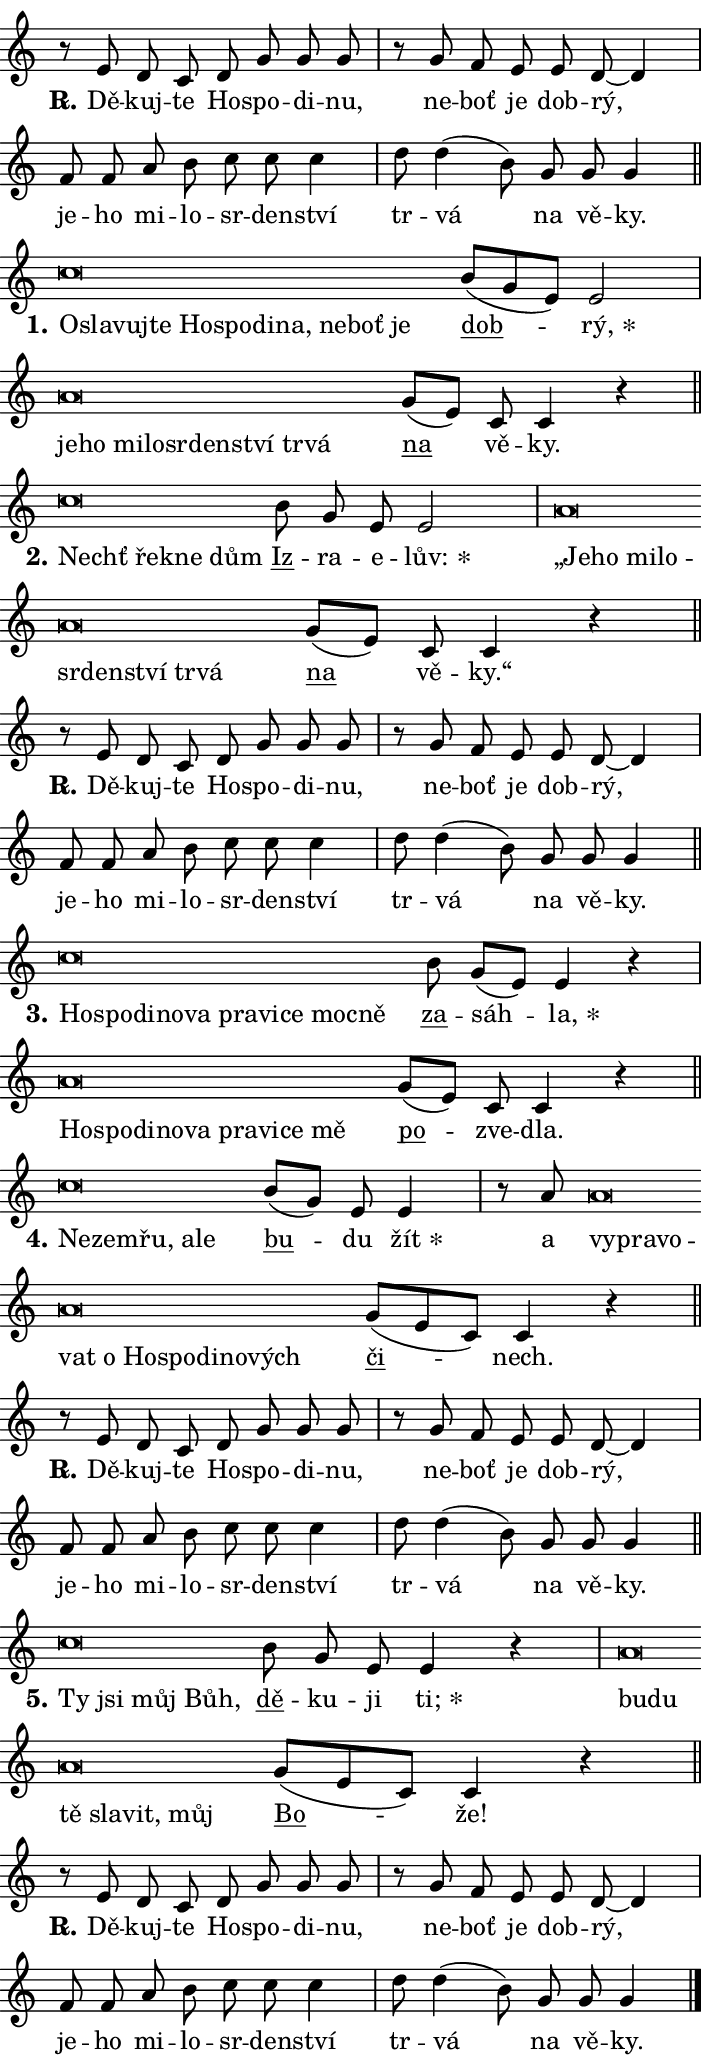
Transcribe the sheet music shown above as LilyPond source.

\version "2.24.0"
\header { tagline = "" }
\paper {
  indent = 0\cm
  top-margin = 0\cm
  right-margin = 0.13\cm % to fit lyric hyphens
  bottom-margin = 0\cm
  left-margin = 0\cm
  paper-width = 12\cm
  page-breaking = #ly:one-page-breaking
  system-system-spacing.basic-distance = #11
  score-system-spacing.basic-distance = #11
  ragged-last = ##f
}


%% Author: Thomas Morley
%% https://lists.gnu.org/archive/html/lilypond-user/2020-05/msg00002.html
#(define (line-position grob)
"Returns position of @var[grob} in current system:
   @code{'start}, if at first time-step
   @code{'end}, if at last time-step
   @code{'middle} otherwise
"
  (let* ((col (ly:item-get-column grob))
         (ln (ly:grob-object col 'left-neighbor))
         (rn (ly:grob-object col 'right-neighbor))
         (col-to-check-left (if (ly:grob? ln) ln col))
         (col-to-check-right (if (ly:grob? rn) rn col))
         (break-dir-left
           (and
             (ly:grob-property col-to-check-left 'non-musical #f)
             (ly:item-break-dir col-to-check-left)))
         (break-dir-right
           (and
             (ly:grob-property col-to-check-right 'non-musical #f)
             (ly:item-break-dir col-to-check-right))))
        (cond ((eqv? 1 break-dir-left) 'start)
              ((eqv? -1 break-dir-right) 'end)
              (else 'middle))))

#(define (tranparent-at-line-position vctor)
  (lambda (grob)
  "Relying on @code{line-position} select the relevant enry from @var{vctor}.
Used to determine transparency,"
    (case (line-position grob)
      ((end) (not (vector-ref vctor 0)))
      ((middle) (not (vector-ref vctor 1)))
      ((start) (not (vector-ref vctor 2))))))

noteHeadBreakVisibility =
#(define-music-function (break-visibility)(vector?)
"Makes @code{NoteHead}s transparent relying on @var{break-visibility}"
#{
  \override NoteHead.transparent =
    #(tranparent-at-line-position break-visibility)
#})

#(define delete-ledgers-for-transparent-note-heads
  (lambda (grob)
    "Reads whether a @code{NoteHead} is transparent.
If so this @code{NoteHead} is removed from @code{'note-heads} from
@var{grob}, which is supposed to be @code{LedgerLineSpanner}.
As a result ledgers are not printed for this @code{NoteHead}"
    (let* ((nhds-array (ly:grob-object grob 'note-heads))
           (nhds-list
             (if (ly:grob-array? nhds-array)
                 (ly:grob-array->list nhds-array)
                 '()))
           ;; Relies on the transparent-property being done before
           ;; Staff.LedgerLineSpanner.after-line-breaking is executed.
           ;; This is fragile ...
           (to-keep
             (remove
               (lambda (nhd)
                 (ly:grob-property nhd 'transparent #f))
               nhds-list)))
      ;; TODO find a better method to iterate over grob-arrays, similiar
      ;; to filter/remove etc for lists
      ;; For now rebuilt from scratch
      (set! (ly:grob-object grob 'note-heads)  '())
      (for-each
        (lambda (nhd)
          (ly:pointer-group-interface::add-grob grob 'note-heads nhd))
        to-keep))))

squashNotes = {
  \override NoteHead.X-extent = #'(-0.2 . 0.2)
  \override NoteHead.Y-extent = #'(-0.75 . 0)
  \override NoteHead.stencil =
    #(lambda (grob)
       (let ((pos (ly:grob-property grob 'staff-position)))
         (begin
           (if (< pos -7) (display "ERROR: Lower brevis then expected\n") (display ""))
           (if (<= pos -6) ly:text-interface::print ly:note-head::print))))
}
unSquashNotes = {
  \revert NoteHead.X-extent
  \revert NoteHead.Y-extent
  \revert NoteHead.stencil
}

hideNotes = \noteHeadBreakVisibility #begin-of-line-visible
unHideNotes = \noteHeadBreakVisibility #all-visible

% work-around for resetting accidentals
% https://lilypond.org/doc/v2.23/Documentation/notation/displaying-rhythms#unmetered-music
cadenzaMeasure = {
  \cadenzaOff
  \partial 1024 s1024
  \cadenzaOn
}

#(define-markup-command (accent layout props text) (markup?)
  "Underline accented syllable"
  (interpret-markup layout props
    #{\markup \override #'(offset . 4.3) \underline { #text }#}))

responsum = \markup \concat {
  "R" \hspace #-1.05 \path #0.1 #'((moveto 0 0.07) (lineto 0.9 0.8)) \hspace #0.05 "."
}

spaceSize = #0.6828661417322834 % exact space size for TeX Gyre Schola

\layout {
  \context {
    \Staff
    \remove "Time_signature_engraver"
    \override LedgerLineSpanner.after-line-breaking = #delete-ledgers-for-transparent-note-heads
  }
  \context {
    \Lyrics {
      \override LyricSpace.minimum-distance = \spaceSize
      \override LyricText.font-name = #"TeX Gyre Schola"
      \override LyricText.font-size = 1
      \override StanzaNumber.font-name = #"TeX Gyre Schola Bold"
      \override StanzaNumber.font-size = 1
    }
  }
  \context {
    \Score 
    \override NoteHead.text =
      #(lambda (grob) 
        (let ((pos (ly:grob-property grob 'staff-position)))
          #{\markup {
            \combine
              \halign #-0.55 \raise #(if (= pos -6) 0 0.5) \override #'(thickness . 2) \draw-line #'(3.2 . 0)
              \musicglyph "noteheads.sM1"
          }#}))
  }
}

% magnetic-lyrics.ily
%
%   written by
%     Jean Abou Samra <jean@abou-samra.fr>
%     Werner Lemberg <wl@gnu.org>
%
%   adapted by
%     Jiri Hon <jiri.hon@gmail.com>
%
% Version 2022-Apr-15

% https://www.mail-archive.com/lilypond-user@gnu.org/msg149350.html

#(define (Left_hyphen_pointer_engraver context)
   "Collect syllable-hyphen-syllable occurrences in lyrics and store
them in properties.  This engraver only looks to the left.  For
example, if the lyrics input is @code{foo -- bar}, it does the
following.

@itemize @bullet
@item
Set the @code{text} property of the @code{LyricHyphen} grob between
@q{foo} and @q{bar} to @code{foo}.

@item
Set the @code{left-hyphen} property of the @code{LyricText} grob with
text @q{foo} to the @code{LyricHyphen} grob between @q{foo} and
@q{bar}.
@end itemize

Use this auxiliary engraver in combination with the
@code{lyric-@/text::@/apply-@/magnetic-@/offset!} hook."
   (let ((hyphen #f)
         (text #f))
     (make-engraver
      (acknowledgers
       ((lyric-syllable-interface engraver grob source-engraver)
        (set! text grob)))
      (end-acknowledgers
       ((lyric-hyphen-interface engraver grob source-engraver)
        ;(when (not (grob::has-interface grob 'lyric-space-interface))
          (set! hyphen grob)));)
      ((stop-translation-timestep engraver)
       (when (and text hyphen)
         (ly:grob-set-object! text 'left-hyphen hyphen))
       (set! text #f)
       (set! hyphen #f)))))

#(define (lyric-text::apply-magnetic-offset! grob)
   "If the space between two syllables is less than the value in
property @code{LyricText@/.details@/.squash-threshold}, move the right
syllable to the left so that it gets concatenated with the left
syllable.

Use this function as a hook for
@code{LyricText@/.after-@/line-@/breaking} if the
@code{Left_@/hyphen_@/pointer_@/engraver} is active."
   (let ((hyphen (ly:grob-object grob 'left-hyphen #f)))
     (when hyphen
       (let ((left-text (ly:spanner-bound hyphen LEFT)))
         (when (grob::has-interface left-text 'lyric-syllable-interface)
           (let* ((common (ly:grob-common-refpoint grob left-text X))
                  (this-x-ext (ly:grob-extent grob common X))
                  (left-x-ext
                   (begin
                     ;; Trigger magnetism for left-text.
                     (ly:grob-property left-text 'after-line-breaking)
                     (ly:grob-extent left-text common X)))
                  ;; `delta` is the gap width between two syllables.
                  (delta (- (interval-start this-x-ext)
                            (interval-end left-x-ext)))
                  (details (ly:grob-property grob 'details))
                  (threshold (assoc-get 'squash-threshold details 0.2)))
             (when (< delta threshold)
               (let* (;; We have to manipulate the input text so that
                      ;; ligatures crossing syllable boundaries are not
                      ;; disabled.  For languages based on the Latin
                      ;; script this is essentially a beautification.
                      ;; However, for non-Western scripts it can be a
                      ;; necessity.
                      (lt (ly:grob-property left-text 'text))
                      (rt (ly:grob-property grob 'text))
                      (is-space (grob::has-interface hyphen 'lyric-space-interface))
                      (space (if is-space " " ""))
                      (extra-delta (if is-space spaceSize 0))
                      ;; Append new syllable.
                      (ltrt-space (if (and (string? lt) (string? rt))
                                (string-append lt space rt)
                                (make-concat-markup (list lt space rt))))
                      ;; Right-align `ltrt` to the right side.
                      (ltrt-space-markup (grob-interpret-markup
                               grob
                               (make-translate-markup
                                (cons (interval-length this-x-ext) 0)
                                (make-right-align-markup ltrt-space)))))
                 (begin
                   ;; Don't print `left-text`.
                   (ly:grob-set-property! left-text 'stencil #f)
                   ;; Set text and stencil (which holds all collected
                   ;; syllables so far) and shift it to the left.
                   (ly:grob-set-property! grob 'text ltrt-space)
                   (ly:grob-set-property! grob 'stencil ltrt-space-markup)
                   (ly:grob-translate-axis! grob (- (- delta extra-delta)) X))))))))))


#(define (lyric-hyphen::displace-bounds-first grob)
   ;; Make very sure this callback isn't triggered too early.
   (let ((left (ly:spanner-bound grob LEFT))
         (right (ly:spanner-bound grob RIGHT)))
     (ly:grob-property left 'after-line-breaking)
     (ly:grob-property right 'after-line-breaking)
     (ly:lyric-hyphen::print grob)))

squashThreshold = #0.4

\layout {
  \context {
    \Lyrics
    \consists #Left_hyphen_pointer_engraver
    \override LyricText.after-line-breaking =
      #lyric-text::apply-magnetic-offset!
    \override LyricHyphen.stencil = #lyric-hyphen::displace-bounds-first
    \override LyricText.details.squash-threshold = \squashThreshold
    \override LyricHyphen.minimum-distance = 0
    \override LyricHyphen.minimum-length = \squashThreshold
  }
}

squashText = \override LyricText.details.squash-threshold = 9999
unSquashText = \override LyricText.details.squash-threshold = \squashThreshold

leftText = \override LyricText.self-alignment-X = #LEFT
unLeftText = \revert LyricText.self-alignment-X

starOffset = #(lambda (grob) 
                (let ((x_offset (ly:self-alignment-interface::aligned-on-x-parent grob)))
                  (if (= x_offset 0) 0 (+ x_offset 1.2))))

star = #(define-music-function (syllable)(string?)
"Append star separator at the end of a syllable"
#{
  \once \override LyricText.X-offset = #starOffset
  \lyricmode { \markup {
    #syllable
    \override #'((font-name . "TeX Gyre Schola Bold")) \hspace #0.2 \lower #0.65 \larger "*"
  } }
#})

starAccent = #(define-music-function (syllable)(string?)
"Append star separator at the end of a syllable and make accent"
#{
  \once \override LyricText.X-offset = #starOffset
  \lyricmode { \markup {
    \accent #syllable
    \override #'((font-name . "TeX Gyre Schola Bold")) \hspace #0.2 \lower #0.65 \larger "*"
  } }
#})

breath = #(define-music-function (syllable)(string?)
"Append breathing indicator at the end of a syllable"
#{
  \lyricmode { \markup { #syllable "+" } }
#})

optionalBreath = #(define-music-function (syllable)(string?)
"Append optional breathing indicator at the end of a syllable"
#{
  \lyricmode { \markup { #syllable "(+)" } }
#})


\score {
    <<
        \new Voice = "melody" { \cadenzaOn \key c \major \relative { r8 e' d c d g g g \cadenzaMeasure \bar "|" r g f e e d~ d4 \cadenzaMeasure \bar "|" f8 f a b c c c4 \cadenzaMeasure \bar "|" d8 d4( b8)] g g g4 \cadenzaMeasure \bar "||" \break } }
        \new Lyrics \lyricsto "melody" { \lyricmode { \set stanza = \responsum
Dě -- kuj -- te Ho -- spo -- di -- nu, ne -- boť je dob -- rý, je -- ho mi -- lo -- sr -- den -- ství tr -- vá na vě -- ky. } }
    >>
    \layout {}
}

\score {
    <<
        \new Voice = "melody" { \cadenzaOn \key c \major \relative { \squashNotes c''\breve*1/16 \hideNotes \breve*1/16 \bar "" \breve*1/16 \bar "" \breve*1/16 \bar "" \breve*1/16 \bar "" \breve*1/16 \bar "" \breve*1/16 \bar "" \breve*1/16 \bar "" \breve*1/16 \bar "" \breve*1/16 \breve*1/16 \bar "" \unHideNotes \unSquashNotes \bar "" b8[( g e)] e2 \cadenzaMeasure \bar "|" \squashNotes a\breve*1/16 \hideNotes \breve*1/16 \bar "" \breve*1/16 \bar "" \breve*1/16 \bar "" \breve*1/16 \bar "" \breve*1/16 \bar "" \breve*1/16 \bar "" \breve*1/16 \breve*1/16 \bar "" \unHideNotes \unSquashNotes \bar "" g8[( e)] c c4 r \cadenzaMeasure \bar "||" \break } }
        \new Lyrics \lyricsto "melody" { \lyricmode { \set stanza = "1."
\leftText O -- \squashText sla -- vuj -- te Ho -- spo -- di -- na, ne -- boť je \unLeftText \unSquashText \markup \accent dob -- \star rý, \leftText je -- \squashText ho mi -- lo -- sr -- den -- ství tr -- vá \unLeftText \unSquashText \markup \accent na vě -- ky. } }
    >>
    \layout {}
}

\score {
    <<
        \new Voice = "melody" { \cadenzaOn \key c \major \relative { \squashNotes c''\breve*1/16 \hideNotes \breve*1/16 \bar "" \breve*1/16 \breve*1/16 \bar "" \unHideNotes \unSquashNotes \bar "" b8 g e e2 \cadenzaMeasure \bar "|" \squashNotes a\breve*1/16 \hideNotes \breve*1/16 \bar "" \breve*1/16 \bar "" \breve*1/16 \bar "" \breve*1/16 \bar "" \breve*1/16 \bar "" \breve*1/16 \bar "" \breve*1/16 \breve*1/16 \bar "" \unHideNotes \unSquashNotes \bar "" g8[( e)] c c4 r \cadenzaMeasure \bar "||" \break } }
        \new Lyrics \lyricsto "melody" { \lyricmode { \set stanza = "2."
\leftText Nechť \squashText řek -- ne dům \unLeftText \unSquashText \markup \accent Iz -- ra -- e -- \star lův: \leftText „Je -- \squashText ho mi -- lo -- sr -- den -- ství tr -- vá \unLeftText \unSquashText \markup \accent na vě -- ky.“ } }
    >>
    \layout {}
}

\score {
    <<
        \new Voice = "melody" { \cadenzaOn \key c \major \relative { r8 e' d c d g g g \cadenzaMeasure \bar "|" r g f e e d~ d4 \cadenzaMeasure \bar "|" f8 f a b c c c4 \cadenzaMeasure \bar "|" d8 d4( b8)] g g g4 \cadenzaMeasure \bar "||" \break } }
        \new Lyrics \lyricsto "melody" { \lyricmode { \set stanza = \responsum
Dě -- kuj -- te Ho -- spo -- di -- nu, ne -- boť je dob -- rý, je -- ho mi -- lo -- sr -- den -- ství tr -- vá na vě -- ky. } }
    >>
    \layout {}
}

\score {
    <<
        \new Voice = "melody" { \cadenzaOn \key c \major \relative { \squashNotes c''\breve*1/16 \hideNotes \breve*1/16 \bar "" \breve*1/16 \bar "" \breve*1/16 \bar "" \breve*1/16 \bar "" \breve*1/16 \bar "" \breve*1/16 \bar "" \breve*1/16 \bar "" \breve*1/16 \breve*1/16 \bar "" \unHideNotes \unSquashNotes \bar "" b8 g[( e)] e4 r \cadenzaMeasure \bar "|" \squashNotes a\breve*1/16 \hideNotes \breve*1/16 \bar "" \breve*1/16 \bar "" \breve*1/16 \bar "" \breve*1/16 \bar "" \breve*1/16 \bar "" \breve*1/16 \bar "" \breve*1/16 \breve*1/16 \bar "" \unHideNotes \unSquashNotes \bar "" g8[( e)] c c4 r \cadenzaMeasure \bar "||" \break } }
        \new Lyrics \lyricsto "melody" { \lyricmode { \set stanza = "3."
\leftText Ho -- \squashText spo -- di -- no -- va pra -- vi -- ce moc -- ně \unLeftText \unSquashText \markup \accent za -- sáh -- \star la, \leftText Ho -- \squashText spo -- di -- no -- va pra -- vi -- ce mě \unLeftText \unSquashText \markup \accent po -- zve -- dla. } }
    >>
    \layout {}
}

\score {
    <<
        \new Voice = "melody" { \cadenzaOn \key c \major \relative { \squashNotes c''\breve*1/16 \hideNotes \breve*1/16 \bar "" \breve*1/16 \bar "" \breve*1/16 \breve*1/16 \bar "" \unHideNotes \unSquashNotes \bar "" b8[( g)] e e4 \cadenzaMeasure \bar "|" r8 a8 \squashNotes a\breve*1/16 \hideNotes \breve*1/16 \bar "" \breve*1/16 \bar "" \breve*1/16 \bar "" \breve*1/16 \bar "" \breve*1/16 \bar "" \breve*1/16 \bar "" \breve*1/16 \bar "" \breve*1/16 \breve*1/16 \bar "" \unHideNotes \unSquashNotes \bar "" g8[( e c)] c4 r \cadenzaMeasure \bar "||" \break } }
        \new Lyrics \lyricsto "melody" { \lyricmode { \set stanza = "4."
\leftText Ne -- \squashText ze -- mřu, a -- le \unLeftText \unSquashText \markup \accent bu -- du \star žít a \leftText vy -- \squashText pra -- vo -- vat o Ho -- spo -- di -- no -- vých \unLeftText \unSquashText \markup \accent či -- nech. } }
    >>
    \layout {}
}

\score {
    <<
        \new Voice = "melody" { \cadenzaOn \key c \major \relative { r8 e' d c d g g g \cadenzaMeasure \bar "|" r g f e e d~ d4 \cadenzaMeasure \bar "|" f8 f a b c c c4 \cadenzaMeasure \bar "|" d8 d4( b8)] g g g4 \cadenzaMeasure \bar "||" \break } }
        \new Lyrics \lyricsto "melody" { \lyricmode { \set stanza = \responsum
Dě -- kuj -- te Ho -- spo -- di -- nu, ne -- boť je dob -- rý, je -- ho mi -- lo -- sr -- den -- ství tr -- vá na vě -- ky. } }
    >>
    \layout {}
}

\score {
    <<
        \new Voice = "melody" { \cadenzaOn \key c \major \relative { \squashNotes c''\breve*1/16 \hideNotes \breve*1/16 \bar "" \breve*1/16 \breve*1/16 \bar "" \unHideNotes \unSquashNotes \bar "" b8 g e e4 r \cadenzaMeasure \bar "|" \squashNotes a\breve*1/16 \hideNotes \breve*1/16 \bar "" \breve*1/16 \bar "" \breve*1/16 \bar "" \breve*1/16 \breve*1/16 \bar "" \unHideNotes \unSquashNotes \bar "" g8[( e c)] c4 r \cadenzaMeasure \bar "||" \break } }
        \new Lyrics \lyricsto "melody" { \lyricmode { \set stanza = "5."
\leftText Ty \squashText jsi můj Bůh, \unLeftText \unSquashText \markup \accent dě -- ku -- ji \star ti; \leftText bu -- \squashText du tě sla -- vit, můj \unLeftText \unSquashText \markup \accent Bo -- že! } }
    >>
    \layout {}
}

\score {
    <<
        \new Voice = "melody" { \cadenzaOn \key c \major \relative { r8 e' d c d g g g \cadenzaMeasure \bar "|" r g f e e d~ d4 \cadenzaMeasure \bar "|" f8 f a b c c c4 \cadenzaMeasure \bar "|" d8 d4( b8)] g g g4 \cadenzaMeasure \bar "||" \break } \bar "|." }
        \new Lyrics \lyricsto "melody" { \lyricmode { \set stanza = \responsum
Dě -- kuj -- te Ho -- spo -- di -- nu, ne -- boť je dob -- rý, je -- ho mi -- lo -- sr -- den -- ství tr -- vá na vě -- ky. } }
    >>
    \layout {}
}
